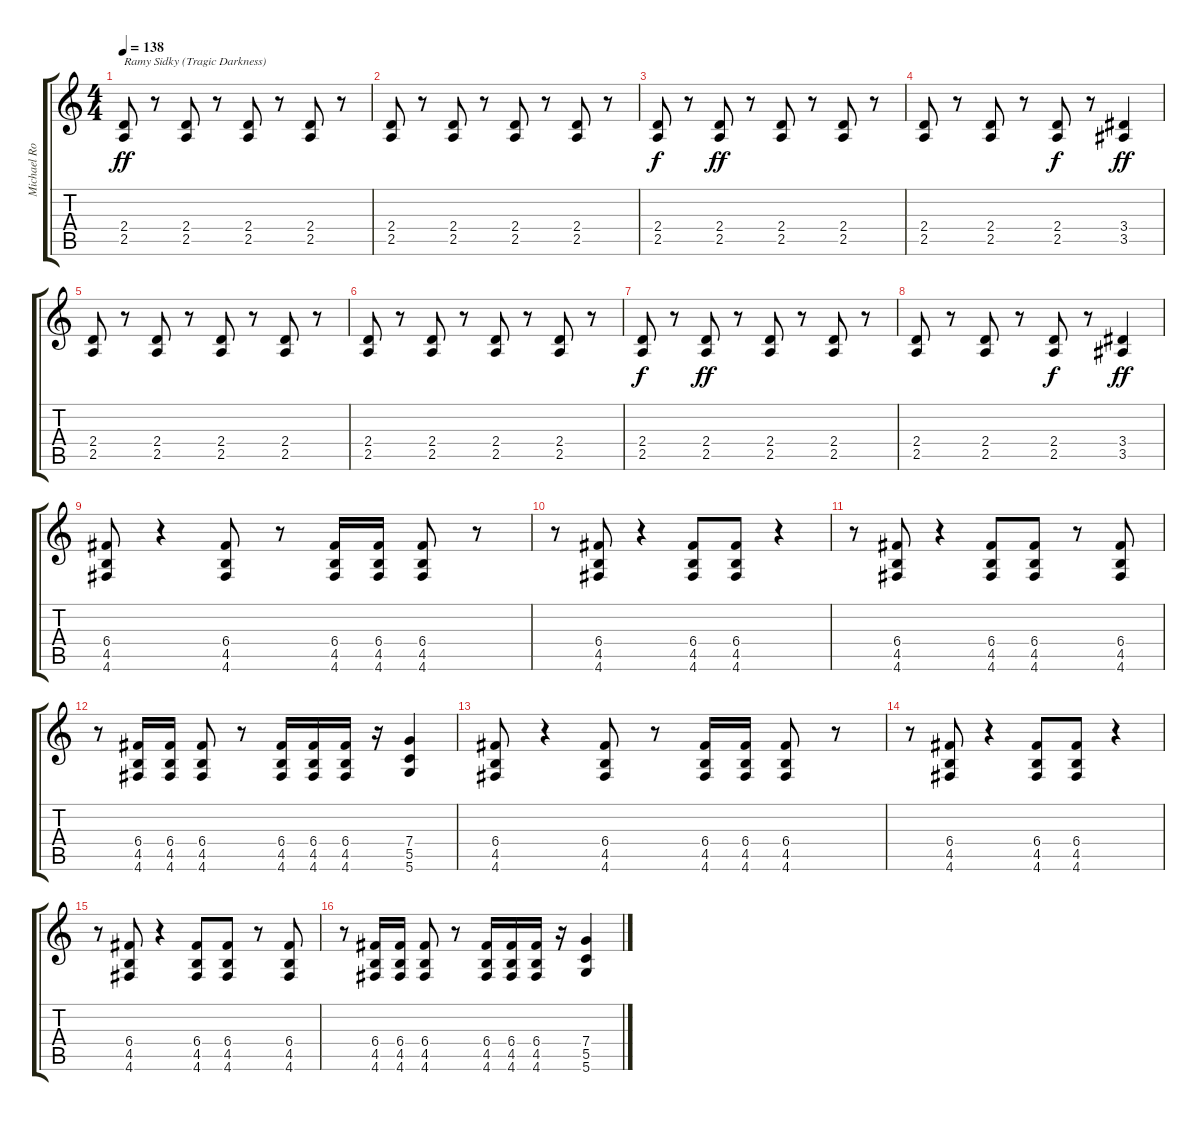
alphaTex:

\track ("Michael Romeo" "Michael Ro") {instrument distortionguitar}
\staff {score tabs}
\tuning (D4 A3 F3 C3 G2 D2) {hide}
\ts (4 4)
\tempo 138
\clef g2
\ks c
(2.4 2.5).8{txt "Ramy Sidky (Tragic Darkness)" dy ff instrument distortionguitar} r.8 (2.4 2.5).8 r.8 (2.4 2.5).8 r.8 (2.4 2.5).8 r.8 |
(2.4 2.5).8 r.8 (2.4 2.5).8{txt ""} r.8 (2.4 2.5).8 r.8 (2.4 2.5).8 r.8 |
(2.4 2.5).8{dy f} r.8 (2.4 2.5).8{dy ff} r.8 (2.4 2.5).8 r.8 (2.4 2.5).8 r.8 |
(2.4 2.5).8 r.8 (2.4 2.5).8 r.8 (2.4 2.5).8{dy f} r.8 (3.4 3.5).4{dy ff} |
(2.4 2.5).8 r.8 (2.4 2.5).8 r.8 (2.4 2.5).8 r.8 (2.4 2.5).8 r.8 |
(2.4 2.5).8 r.8 (2.4 2.5).8 r.8 (2.4 2.5).8 r.8 (2.4 2.5).8 r.8 |
(2.4 2.5).8{dy f} r.8 (2.4 2.5).8{dy ff} r.8 (2.4 2.5).8 r.8 (2.4 2.5).8 r.8 |
(2.4 2.5).8 r.8 (2.4 2.5).8 r.8 (2.4 2.5).8{dy f} r.8 (3.4 3.5).4{dy ff} |
(6.4 4.5 4.6).8 r.4 (6.4 4.5 4.6).8 r.8 (6.4 4.5 4.6).16 (6.4 4.5 4.6).16 (6.4 4.5 4.6).8 r.8 |
r.8 (6.4 4.5 4.6).8 r.4 (6.4 4.5 4.6).8 (6.4 4.5 4.6).8 r.4 |
r.8 (6.4 4.5 4.6).8 r.4 (6.4 4.5 4.6).8 (6.4 4.5 4.6).8 r.8 (6.4 4.5 4.6).8 |
r.8 (6.4 4.5 4.6).16 (6.4 4.5 4.6).16 (6.4 4.5 4.6).8 r.8 (6.4 4.5 4.6).16 (6.4 4.5 4.6).16 (6.4 4.5 4.6).16 r.16 (7.4 5.5 5.6).4 |
(6.4 4.5 4.6).8 r.4 (6.4 4.5 4.6).8 r.8 (6.4 4.5 4.6).16 (6.4 4.5 4.6).16 (6.4 4.5 4.6).8 r.8 |
r.8 (6.4 4.5 4.6).8 r.4 (6.4 4.5 4.6).8 (6.4 4.5 4.6).8 r.4 |
r.8 (6.4 4.5 4.6).8 r.4 (6.4 4.5 4.6).8 (6.4 4.5 4.6).8 r.8 (6.4 4.5 4.6).8 |
r.8 (6.4 4.5 4.6).16 (6.4 4.5 4.6).16 (6.4 4.5 4.6).8 r.8 (6.4 4.5 4.6).16 (6.4 4.5 4.6).16 (6.4 4.5 4.6).16 r.16 (7.4 5.5 5.6).4
